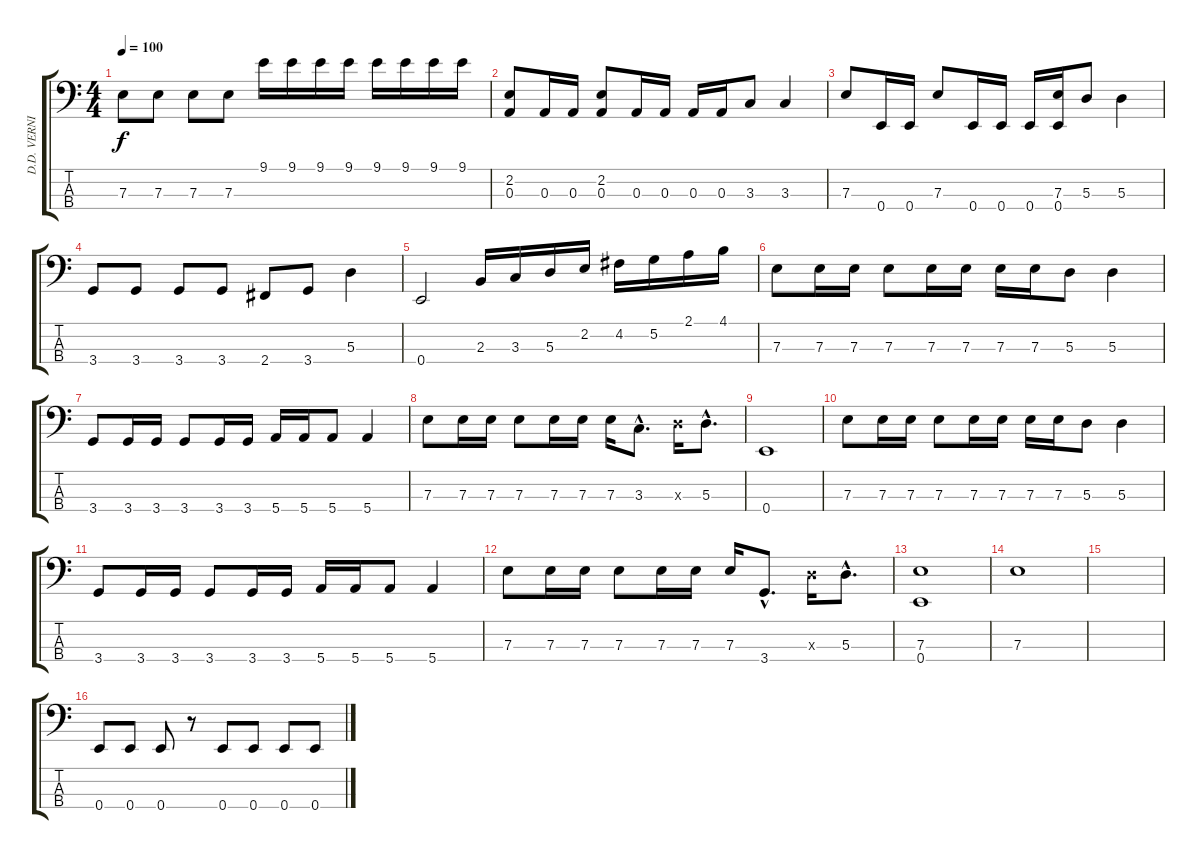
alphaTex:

\track ("D.D. VERNI - bass" "D.D. VERNI") {instrument slapbass1}
\staff {score tabs}
\tuning (G2 D2 A1 E1) {hide}
\ts (4 4)
\tempo 100
\clef f4
\ks c
7.3.8{dy f} 7.3.8 7.3.8 7.3.8 9.1.16 9.1.16 9.1.16 9.1.16 9.1.16 9.1.16 9.1.16 9.1.16 |
(2.2 0.3).8 0.3.16 0.3.16 (2.2 0.3).8 0.3.16 0.3.16 0.3.16 0.3.16 3.3.8 3.3.4 |
7.3.8 0.4.16 0.4.16 7.3.8 0.4.16 0.4.16 0.4.16 (7.3 0.4).16 5.3.8 5.3.4 |
3.4.8 3.4.8 3.4.8 3.4.8 2.4.8 3.4.8 5.3.4 |
0.4.2 2.3.16 3.3.16 5.3.16 2.2.16 4.2.16 5.2.16 2.1.16 4.1.16 |
7.3.8 7.3.16 7.3.16 7.3.8 7.3.16 7.3.16 7.3.16 7.3.16 5.3.8 5.3.4 |
3.4.8 3.4.16 3.4.16 3.4.8 3.4.16 3.4.16 5.4.16 5.4.16 5.4.8 5.4.4 |
7.3.8 7.3.16 7.3.16 7.3.8 7.3.16 7.3.16 7.3.16 3.3{hac}.8{d} 5.3{x}.16 5.3{hac}.8{d} |
0.4.1 |
7.3.8 7.3.16 7.3.16 7.3.8 7.3.16 7.3.16 7.3.16 7.3.16 5.3.8 5.3.4 |
3.4.8 3.4.16 3.4.16 3.4.8 3.4.16 3.4.16 5.4.16 5.4.16 5.4.8 5.4.4 |
7.3.8 7.3.16 7.3.16 7.3.8 7.3.16 7.3.16 7.3.16 3.4{hac}.8{d} 5.3{x}.16 5.3{hac}.8{d} |
(7.3 0.4).1 |
7.3.1 |
|
0.4.8 0.4.8 0.4.8 r.8 0.4.8 0.4.8 0.4.8 0.4.8
